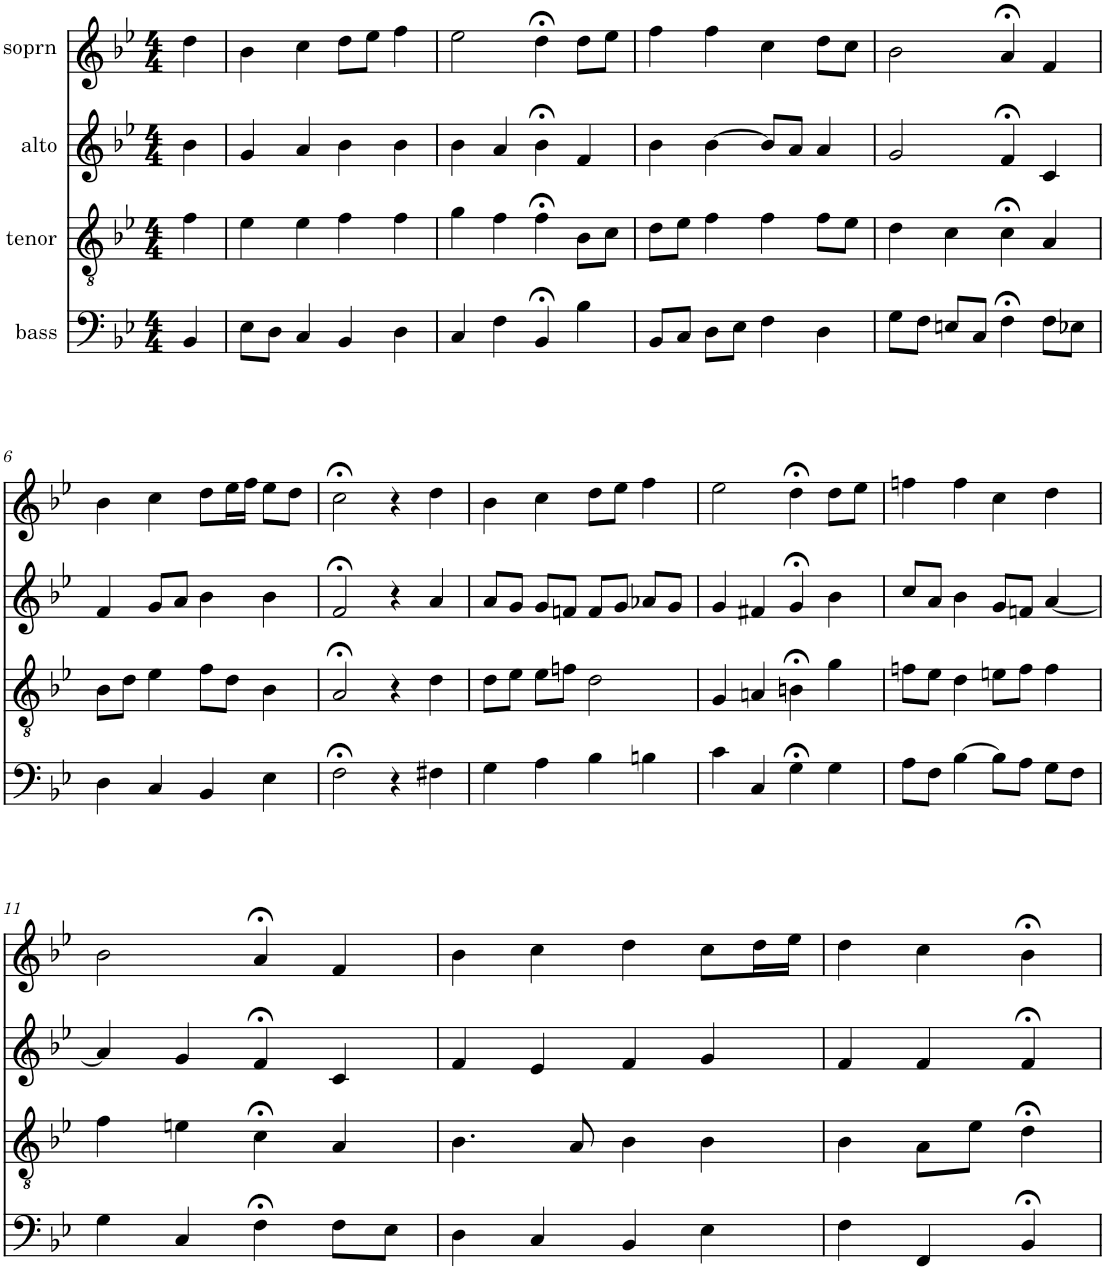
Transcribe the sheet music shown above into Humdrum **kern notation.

**kern	**kern	**kern	**kern
*part4	*part3	*part2	*part1
*staff4	*staff3	*staff2	*staff1
*I"bass	*I"tenor	*I"alto	*I"soprn
*clefF4	*clefGv2	*clefG2	*clefG2
*k[b-e-]	*k[b-e-]	*k[b-e-]	*k[b-e-]
*B-:	*B-:	*B-:	*B-:
*M4/4	*M4/4	*M4/4	*M4/4
=1	=1	=1	=1
4BB-/	4f\	4b-\	4dd\
=2	=2	=2	=2
8E-\L	4e-\	4g/	4b-\
8D\J	.	.	.
4C/	4e-\	4a/	4cc\
4BB-/	4f\	4b-\	8dd\L
.	.	.	8ee-\J
4D\	4f\	4b-\	4ff\
=3	=3	=3	=3
4C/	4g\	4b-\	2ee-\
4F\	4f\	4a/	.
4BB-;</	4f;<\	4b-;<\	4dd;<\
4B-\	8B-\L	4f/	8dd\L
.	8c\J	.	8ee-\J
=4	=4	=4	=4
8BB-/L	8d\L	4b-\	4ff\
8C/J	8e-\J	.	.
8D\L	4f\	[4b-\	4ff\
8E-\J	.	.	.
4F\	4f\	8b-/L]	4cc\
.	.	8a/J	.
4D\	8f\L	4a/	8dd\L
.	8e-\J	.	8cc\J
=5	=5	=5	=5
8G\L	4d\	2g/	2b-\
8F\J	.	.	.
8En/L	4c\	.	.
8C/J	.	.	.
4F;<\	4c;<\	4f;</	4a;</
8F\L	4A/	4c/	4f/
8E-X\J	.	.	.
!!LO:LB:g=z
=6	=6	=6	=6
4D\	8B-\L	4f/	4b-\
.	8d\J	.	.
4C/	4e-\	8g/L	4cc\
.	.	8a/J	.
4BB-/	8f\L	4b-\	8dd\L
.	8d\J	.	16ee-\L
.	.	.	16ff\JJ
4E-\	4B-\	4b-\	8ee-\L
.	.	.	8dd\J
=7	=7	=7	=7
2F;<\	2A;</	2f;</	2cc;<\
4r	4r	4r	4r
4F#X\	4d\	4a/	4dd\
=8	=8	=8	=8
4G\	8d\L	8a/L	4b-\
.	8e-\J	8g/J	.
4A\	8e-\L	8g/L	4cc\
.	8fn\J	8fn/J	.
4B-\	2d\	8f/L	8dd\L
.	.	8g/J	8ee-\J
4Bn\	.	8a-X/L	4ff\
.	.	8g/J	.
=9	=9	=9	=9
4c\	4G/	4g/	2ee-\
4C/	4An/	4f#X/	.
4G;<\	4Bn;<\	4g;</	4dd;<\
4G\	4g\	4b-\	8dd\L
.	.	.	8ee-\J
=10	=10	=10	=10
8A\L	8fn\L	8cc/L	4ffn\
8F\J	8e-\J	8a/J	.
[4B-\	4d\	4b-\	4ff\
8B-\L]	8en\L	8g/L	4cc\
8A\J	8f\J	8fn/J	.
8G\L	4f\	[4a/	4dd\
8F\J	.	.	.
!!LO:LB:g=z
=11	=11	=11	=11
4G\	4f\	4a/]	2b-\
4C/	4en\	4g/	.
4F;<\	4c;<\	4f;</	4a;</
8F\L	4A/	4c/	4f/
8E-\J	.	.	.
=12	=12	=12	=12
4D\	4.B-\	4f/	4b-\
4C/	.	4e-/	4cc\
.	8A/	.	.
4BB-/	4B-\	4f/	4dd\
4E-\	4B-\	4g/	8cc\L
.	.	.	16dd\L
.	.	.	16ee-\JJ
=13	=13	=13	=13
4F\	4B-\	4f/	4dd\
4FF/	8A\L	4f/	4cc\
.	8e-\J	.	.
4BB-;</	4d;<\	4f;</	4b-;<\
=	=	=	=
*-	*-	*-	*-
